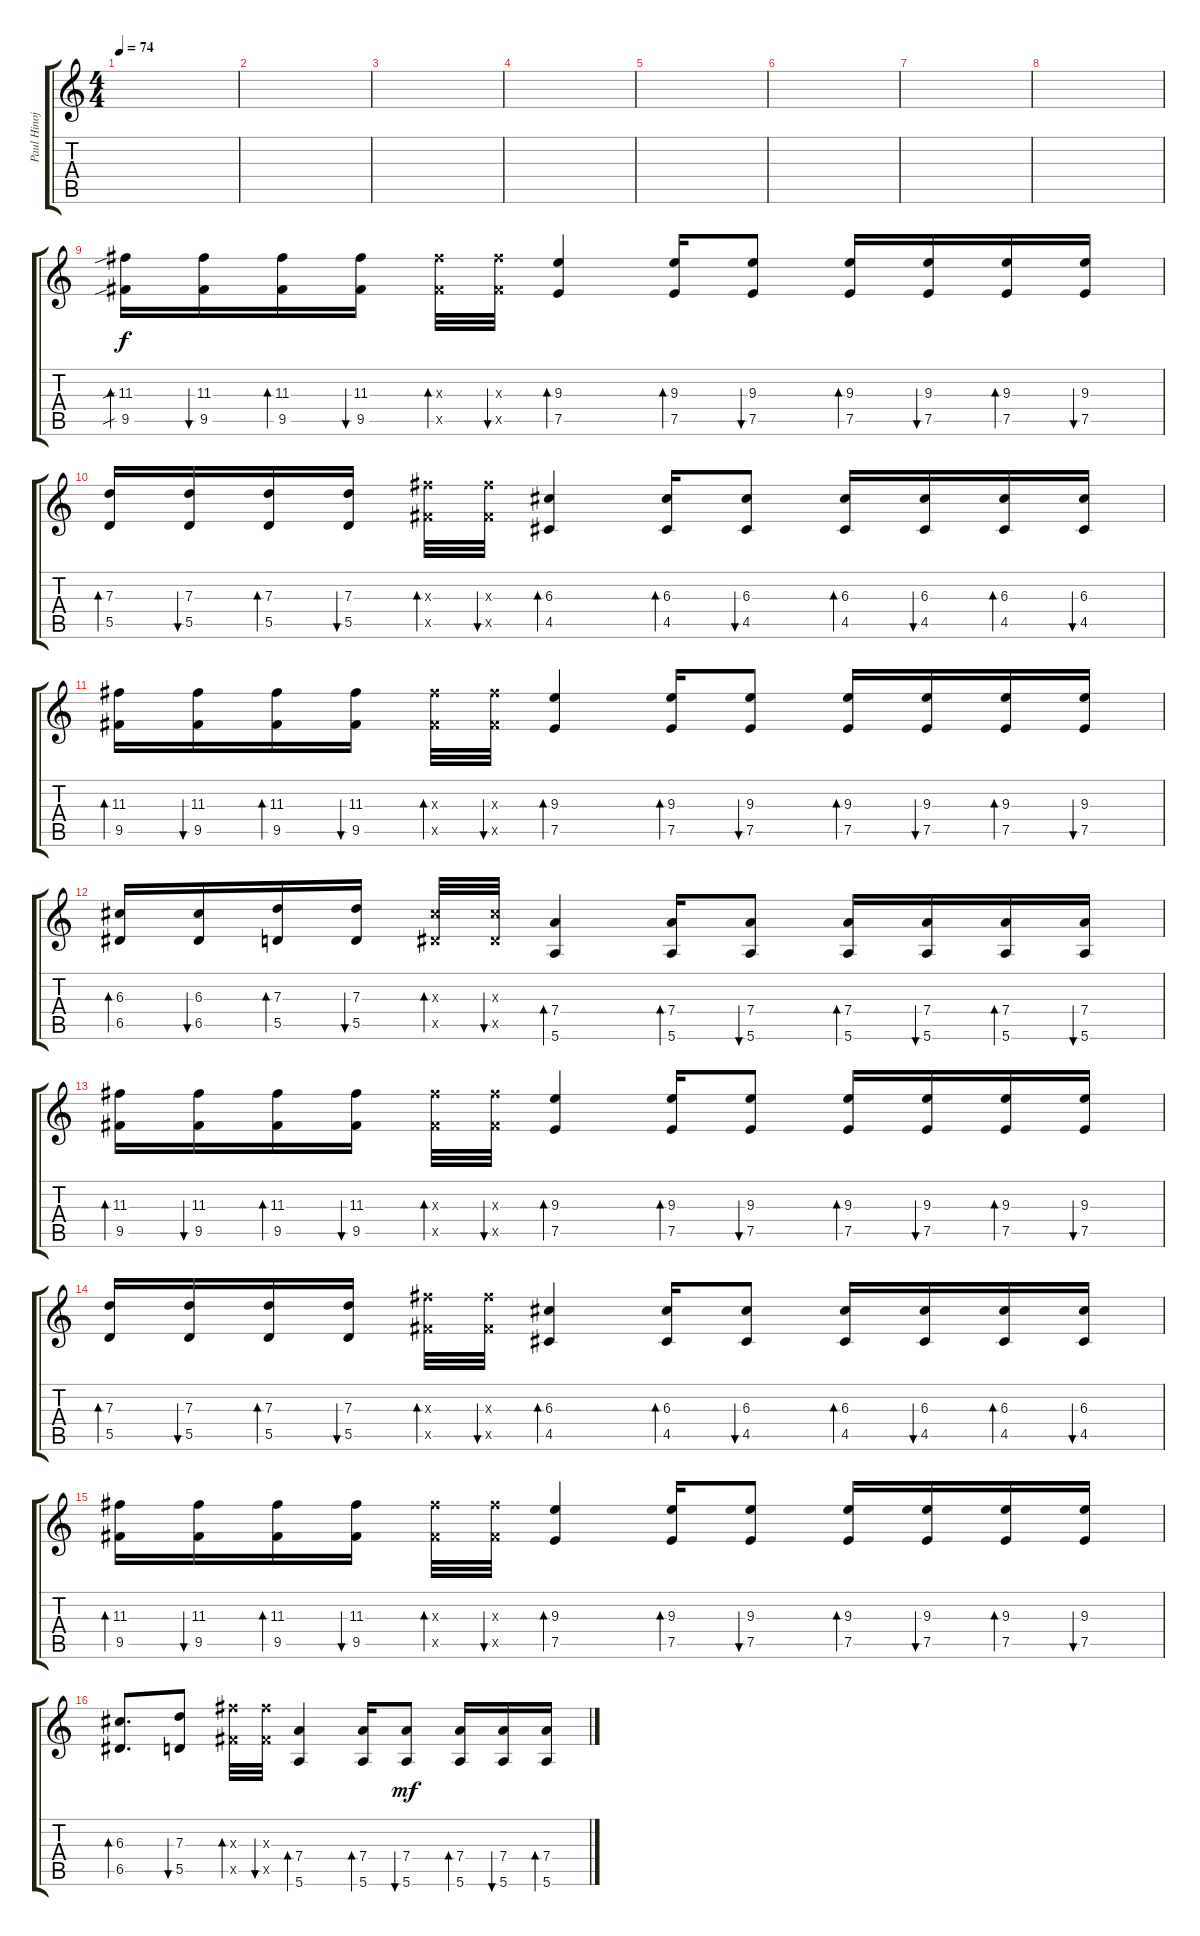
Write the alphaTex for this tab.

\track ("Paul Hinojos" "Paul Hinoj") {instrument acousticguitarsteel}
\staff {score tabs}
\tuning (E4 B3 G3 D3 A2 E2) {hide}
\ts (4 4)
\tempo 74
\clef g2
\ks c
|
|
|
|
|
|
|
|
(11.3{sib} 9.5{sib}).16{bd 60} (11.3 9.5).16{bu 60} (11.3 9.5).16{bd 60} (11.3 9.5).16{bu 60} (11.3{x} 9.5{x}).32{bd 60} (11.3{x} 9.5{x}).32{bu 60} (9.3 7.5).4{bd 60} (9.3 7.5).16{bd 60} (9.3 7.5).8{bu 60} (9.3 7.5).16{bd 60} (9.3 7.5).16{bu 60} (9.3 7.5).16{bd 60} (9.3 7.5).16{bu 60} |
(7.3 5.5).16{bd 60} (7.3 5.5).16{bu 60} (7.3 5.5).16{bd 60} (7.3 5.5).16{bu 60} (11.3{x} 9.5{x}).32{bd 60} (11.3{x} 9.5{x}).32{bu 60} (6.3 4.5).4{bd 60} (6.3 4.5).16{bd 60} (6.3 4.5).8{bu 60} (6.3 4.5).16{bd 60} (6.3 4.5).16{bu 60} (6.3 4.5).16{bd 60} (6.3 4.5).16{bu 60} |
(11.3 9.5).16{bd 60} (11.3 9.5).16{bu 60} (11.3 9.5).16{bd 60} (11.3 9.5).16{bu 60} (11.3{x} 9.5{x}).32{bd 60} (11.3{x} 9.5{x}).32{bu 60} (9.3 7.5).4{bd 60} (9.3 7.5).16{bd 60} (9.3 7.5).8{bu 60} (9.3 7.5).16{bd 60} (9.3 7.5).16{bu 60} (9.3 7.5).16{bd 60} (9.3 7.5).16{bu 60} |
(6.3 6.5).16{bd 60} (6.3 6.5).16{bu 60} (7.3 5.5).16{bd 60} (7.3 5.5).16{bu 60} (6.3{x} 6.5{x}).32{bd 60} (6.3{x} 6.5{x}).32{bu 60} (7.4 5.6).4{bd 60} (7.4 5.6).16{bd 60} (7.4 5.6).8{bu 60} (7.4 5.6).16{bd 60} (7.4 5.6).16{bu 60} (7.4 5.6).16{bd 60} (7.4 5.6).16{bu 60} |
(11.3 9.5).16{bd 60} (11.3 9.5).16{bu 60} (11.3 9.5).16{bd 60} (11.3 9.5).16{bu 60} (11.3{x} 9.5{x}).32{bd 60} (11.3{x} 9.5{x}).32{bu 60} (9.3 7.5).4{bd 60} (9.3 7.5).16{bd 60} (9.3 7.5).8{bu 60} (9.3 7.5).16{bd 60} (9.3 7.5).16{bu 60} (9.3 7.5).16{bd 60} (9.3 7.5).16{bu 60} |
(7.3 5.5).16{bd 60} (7.3 5.5).16{bu 60} (7.3 5.5).16{bd 60} (7.3 5.5).16{bu 60} (11.3{x} 9.5{x}).32{bd 60} (11.3{x} 9.5{x}).32{bu 60} (6.3 4.5).4{bd 60} (6.3 4.5).16{bd 60} (6.3 4.5).8{bu 60} (6.3 4.5).16{bd 60} (6.3 4.5).16{bu 60} (6.3 4.5).16{bd 60} (6.3 4.5).16{bu 60} |
(11.3 9.5).16{bd 60} (11.3 9.5).16{bu 60} (11.3 9.5).16{bd 60} (11.3 9.5).16{bu 60} (11.3{x} 9.5{x}).32{bd 60} (11.3{x} 9.5{x}).32{bu 60} (9.3 7.5).4{bd 60} (9.3 7.5).16{bd 60} (9.3 7.5).8{bu 60} (9.3 7.5).16{bd 60} (9.3 7.5).16{bu 60} (9.3 7.5).16{bd 60} (9.3 7.5).16{bu 60} |
(6.3 6.5).8{d bd 60} (7.3 5.5).8{bu 60} (11.3{x} 9.5{x}).32{bd 60} (11.3{x} 9.5{x}).32{bu 60} (7.4 5.6).4{bd 60} (7.4 5.6).16{bd 60} (7.4 5.6).8{bu 60 dy mf} (7.4 5.6).16{bd 60} (7.4 5.6).16{bu 60} (7.4 5.6).16{bd 60}
